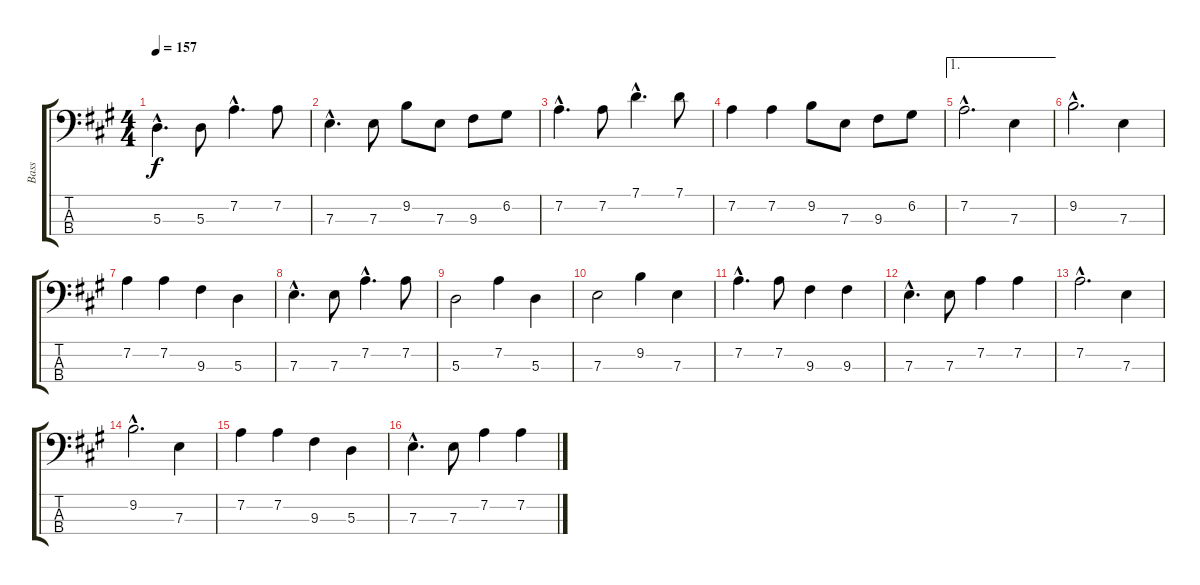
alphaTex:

\track ("Bass" "Bass") {instrument electricbassfinger}
\staff {score tabs}
\tuning (G2 D2 A1 E1) {hide}
\ts (4 4)
\tempo 157
\clef f4
\ks a
5.3{hac}.4{d dy f} 5.3.8 7.2{hac}.4{d} 7.2.8 |
7.3{hac}.4{d} 7.3.8 9.2.8 7.3.8 9.3.8 6.2.8 |
7.2{hac}.4{d} 7.2.8 7.1{hac}.4{d} 7.1.8 |
7.2.4 7.2.4 9.2.8 7.3.8 9.3.8 6.2.8 |
\ae 1
7.2{hac}.2{d} 7.3.4 |
9.2{hac}.2{d} 7.3.4 |
7.2.4 7.2.4 9.3.4 5.3.4 |
7.3{hac}.4{d} 7.3.8 7.2{hac}.4{d} 7.2.8 |
5.3.2 7.2.4 5.3.4 |
7.3.2 9.2.4 7.3.4 |
7.2{hac}.4{d} 7.2.8 9.3.4 9.3.4 |
7.3{hac}.4{d} 7.3.8 7.2.4 7.2.4 |
7.2{hac}.2{d} 7.3.4 |
9.2{hac}.2{d} 7.3.4 |
7.2.4 7.2.4 9.3.4 5.3.4 |
7.3{hac}.4{d} 7.3.8 7.2.4 7.2.4
